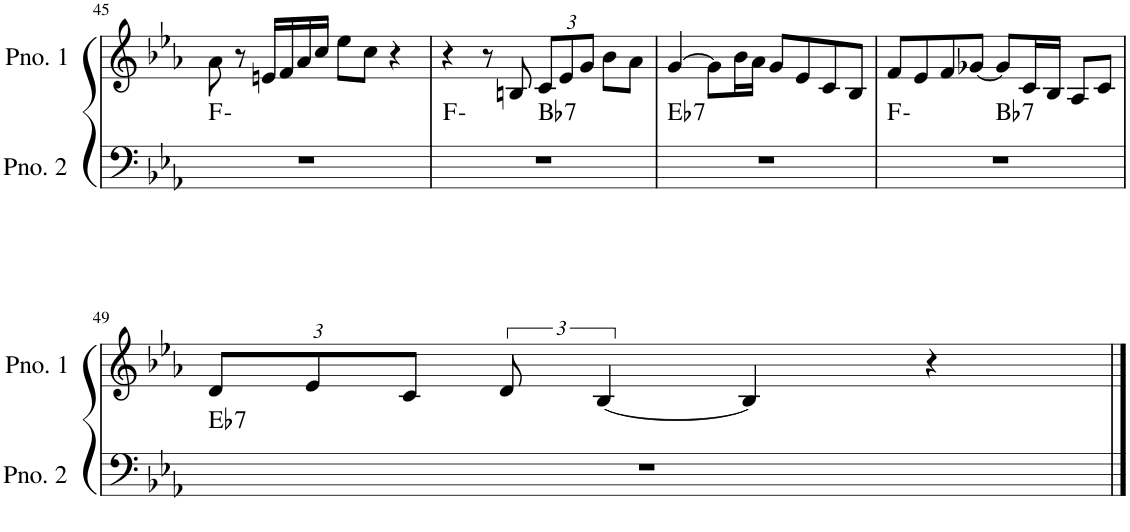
**kern	**harte	**kern
*part2	*part2	*part1
*staff2	*	*staff1
*I"ピアノ 2	*	*I"ピアノ 1
!!LO:PB:g=z
*clefF4	*	*clefG2
*k[b-e-a-]	*	*k[b-e-a-]
*M4/4	*	*M4/4
=45	=45	=45
1r	F:min	8a-\
.	.	8r
.	.	16en/LL
.	.	16f/
.	.	16a-/
.	.	16cc/JJ
.	.	8ee-\L
.	.	8cc\J
.	.	4r
=46	=46	=46
*^	*	*
1r	2ryy	F:min	4r
.	.	.	8r
.	.	.	8Bn/
*	*	*	*Xbrackettup
!	!	!LO:H:kt=7	!
.	2ryy	Bb:7	12c/L
.	.	.	12e-/
.	.	.	12g/J
.	.	.	8b-\L
.	.	.	8a-\J
=47	=47	=47	=47
!	!	!LO:H:kt=7	!
*v	*v	*	*
1r	Eb:7	[4g/
.	.	8g\L]
.	.	16b-\L
.	.	16a-\JJ
.	.	8g/L
.	.	8e-/
.	.	8c/
.	.	8B-/J
=48	=48	=48
*^	*	*
1r	2ryy	F:min	8f/L
.	.	.	8e-/
.	.	.	8f/
.	.	.	[8g-X/J
!	!	!LO:H:kt=7	!
.	2ryy	Bb:7	8g-/L]
.	.	.	16c/L
.	.	.	16B-/JJ
.	.	.	8A-/L
.	.	.	8c/J
!!LO:LB:g=z
=49	=49	=49	=49
!	!	!LO:H:kt=7	!
*v	*v	*	*
1r	Eb:7	12d/L
.	.	12e-/
.	.	12c/J
*	*	*brackettup
.	.	12d/
.	.	[6B-/
.	.	4B-/]
.	.	4r
==	==	==
*-	*-	*-
